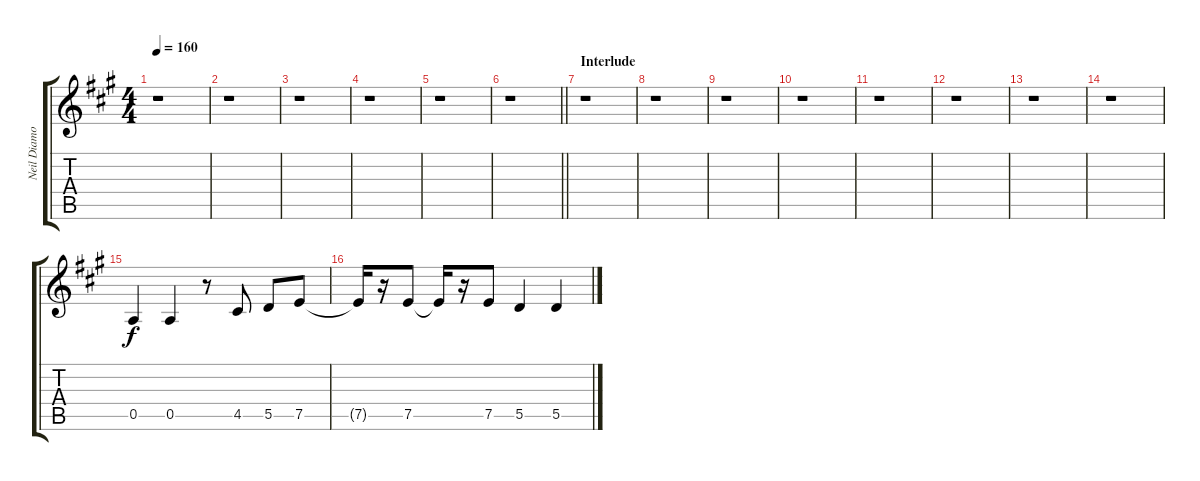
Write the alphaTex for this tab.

\track ("Neil Diamond-Acoustic Gtr (Steel)" "Neil Diamo") {instrument acousticguitarsteel}
\staff {score tabs}
\tuning (E4 B3 G3 D3 A2 E2) {hide}
\ts (4 4)
\tempo 160
\clef g2
\ks a
r.1{dy f} |
r.1 |
r.1 |
r.1 |
r.1 |
\barLineRight lightlight
r.1 |
\section ("" "Interlude")
r.1 |
r.1 |
r.1 |
r.1 |
r.1 |
r.1 |
r.1 |
r.1 |
0.5.4 0.5.4 r.8 4.5.8 5.5.8 7.5.8 |
7.5{t}.16 r.16 7.5.8 7.5{t}.16 r.16 7.5.8 5.5.4 5.5.4
